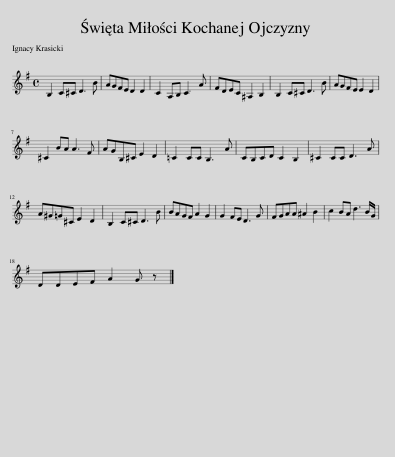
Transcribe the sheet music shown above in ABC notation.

X:1
L:1/8
M:4/4
I:linebreak $
K:G
V:1 treble
V:1
 B,2 C^C D3 B | AGFE D2 D2 | C2 A,B, C3 A | FDEC ^A,2 B,2 | B,2 C^C D3 B | %5
 AGFE E2 D2 |$ ^C2 BA A3 F | AGB,^C E2 D2 | =C2 CC B,3 A | CB,CD C2 B,2 | %10
 ^C2 CC D3 A |$ A^G=G^C E2 D2 | B,2 C^C D3 B | BAGF A2 G2 | G2 FE D3 G | %15
 FGAA ^A2 B2 | c2 BA d3 B/G/ |$ DDEF A2 G z |] %18
